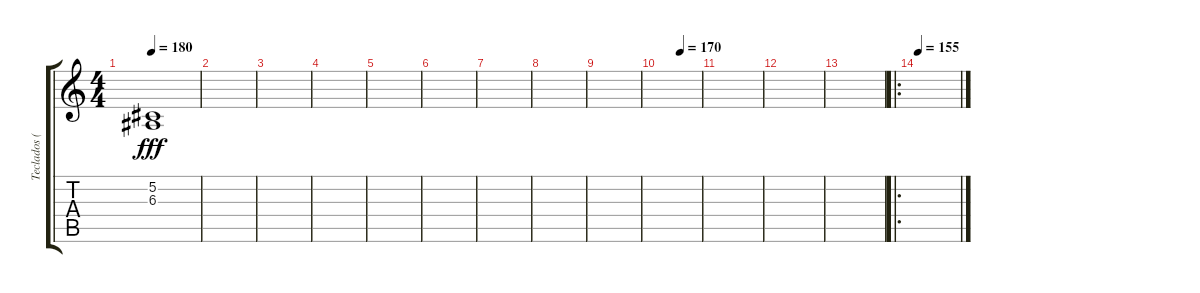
\track ("Teclados (Alexis Ruiz)" "Teclados (") {instrument choiraahs}
\staff {score tabs}
\tuning (Db4 Ab3 E3 B2 Gb2 B1) {hide}
\ts (4 4)
\tempo 180
\clef g2
\ks c
(5.2 6.3).1{dy fff} |
|
|
|
|
|
|
|
|
\tempo (170 0.5)
|
|
|
|
\ro
\tempo 155
